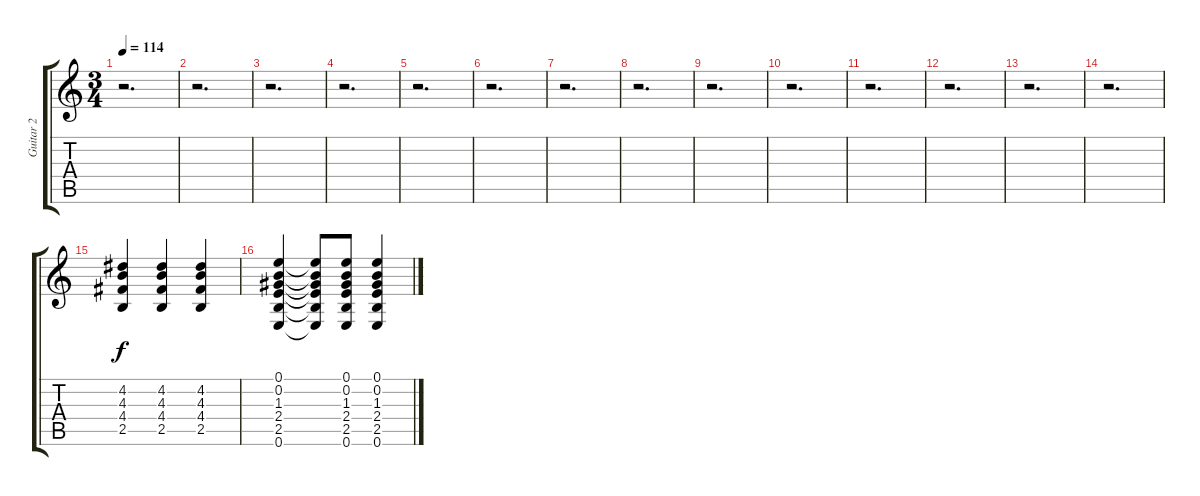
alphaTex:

\track ("Guitar 2" "Guitar 2") {instrument acousticguitarsteel}
\staff {score tabs}
\tuning (E4 B3 G3 D3 A2 E2) {hide}
\ts (3 4)
\tempo 114
\clef g2
\ks c
r.2{d dy f} |
r.2{d} |
r.2{d} |
r.2{d} |
r.2{d} |
r.2{d} |
r.2{d} |
r.2{d} |
r.2{d} |
r.2{d} |
r.2{d} |
r.2{d} |
r.2{d} |
r.2{d} |
(4.2 4.3 4.4 2.5).4 (4.2 4.3 4.4 2.5).4 (4.2 4.3 4.4 2.5).4 |
(0.1 0.2 1.3 2.4 2.5 0.6).4 (0.1{t} 0.2{t} 1.3{t} 2.4{t} 2.5{t} 0.6{t}).8 (0.1 0.2 1.3 2.4 2.5 0.6).8 (0.1 0.2 1.3 2.4 2.5 0.6).4
